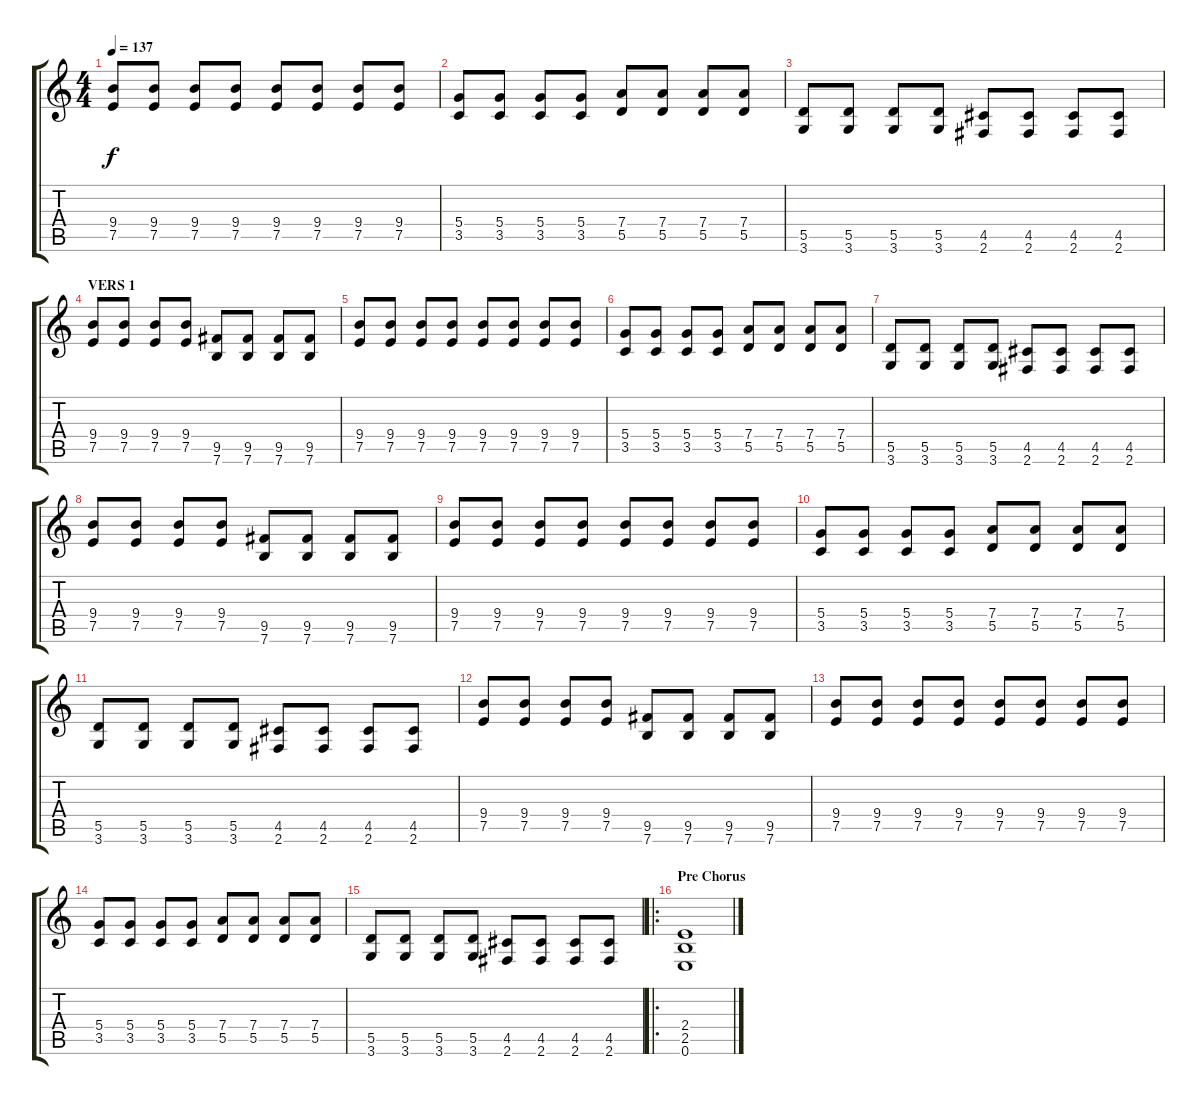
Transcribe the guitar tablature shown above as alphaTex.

\track "" {instrument distortionguitar}
\staff {score tabs}
\tuning (E4 B3 G3 D3 A2 E2) {hide}
\ts (4 4)
\tempo 137
\clef g2
\ks c
(9.4 7.5).8{dy f} (9.4 7.5).8 (9.4 7.5).8 (9.4 7.5).8 (9.4 7.5).8 (9.4 7.5).8 (9.4 7.5).8 (9.4 7.5).8 |
(5.4 3.5).8 (5.4 3.5).8 (5.4 3.5).8 (5.4 3.5).8 (7.4 5.5).8 (7.4 5.5).8 (7.4 5.5).8 (7.4 5.5).8 |
(5.5 3.6).8 (5.5 3.6).8 (5.5 3.6).8 (5.5 3.6).8 (4.5 2.6).8 (4.5 2.6).8 (4.5 2.6).8 (4.5 2.6).8 |
\section ("" "VERS 1")
(9.4 7.5).8 (9.4 7.5).8 (9.4 7.5).8 (9.4 7.5).8 (9.5 7.6).8 (9.5 7.6).8 (9.5 7.6).8 (9.5 7.6).8 |
(9.4 7.5).8 (9.4 7.5).8 (9.4 7.5).8 (9.4 7.5).8 (9.4 7.5).8 (9.4 7.5).8 (9.4 7.5).8 (9.4 7.5).8 |
(5.4 3.5).8 (5.4 3.5).8 (5.4 3.5).8 (5.4 3.5).8 (7.4 5.5).8 (7.4 5.5).8 (7.4 5.5).8 (7.4 5.5).8 |
(5.5 3.6).8 (5.5 3.6).8 (5.5 3.6).8 (5.5 3.6).8 (4.5 2.6).8 (4.5 2.6).8 (4.5 2.6).8 (4.5 2.6).8 |
(9.4 7.5).8 (9.4 7.5).8 (9.4 7.5).8 (9.4 7.5).8 (9.5 7.6).8 (9.5 7.6).8 (9.5 7.6).8 (9.5 7.6).8 |
(9.4 7.5).8 (9.4 7.5).8 (9.4 7.5).8 (9.4 7.5).8 (9.4 7.5).8 (9.4 7.5).8 (9.4 7.5).8 (9.4 7.5).8 |
(5.4 3.5).8 (5.4 3.5).8 (5.4 3.5).8 (5.4 3.5).8 (7.4 5.5).8 (7.4 5.5).8 (7.4 5.5).8 (7.4 5.5).8 |
(5.5 3.6).8 (5.5 3.6).8 (5.5 3.6).8 (5.5 3.6).8 (4.5 2.6).8 (4.5 2.6).8 (4.5 2.6).8 (4.5 2.6).8 |
(9.4 7.5).8 (9.4 7.5).8 (9.4 7.5).8 (9.4 7.5).8 (9.5 7.6).8 (9.5 7.6).8 (9.5 7.6).8 (9.5 7.6).8 |
(9.4 7.5).8 (9.4 7.5).8 (9.4 7.5).8 (9.4 7.5).8 (9.4 7.5).8 (9.4 7.5).8 (9.4 7.5).8 (9.4 7.5).8 |
(5.4 3.5).8 (5.4 3.5).8 (5.4 3.5).8 (5.4 3.5).8 (7.4 5.5).8 (7.4 5.5).8 (7.4 5.5).8 (7.4 5.5).8 |
(5.5 3.6).8 (5.5 3.6).8 (5.5 3.6).8 (5.5 3.6).8 (4.5 2.6).8 (4.5 2.6).8 (4.5 2.6).8 (4.5 2.6).8 |
\ro
\section ("" "Pre Chorus")
(2.4 2.5 0.6).1
